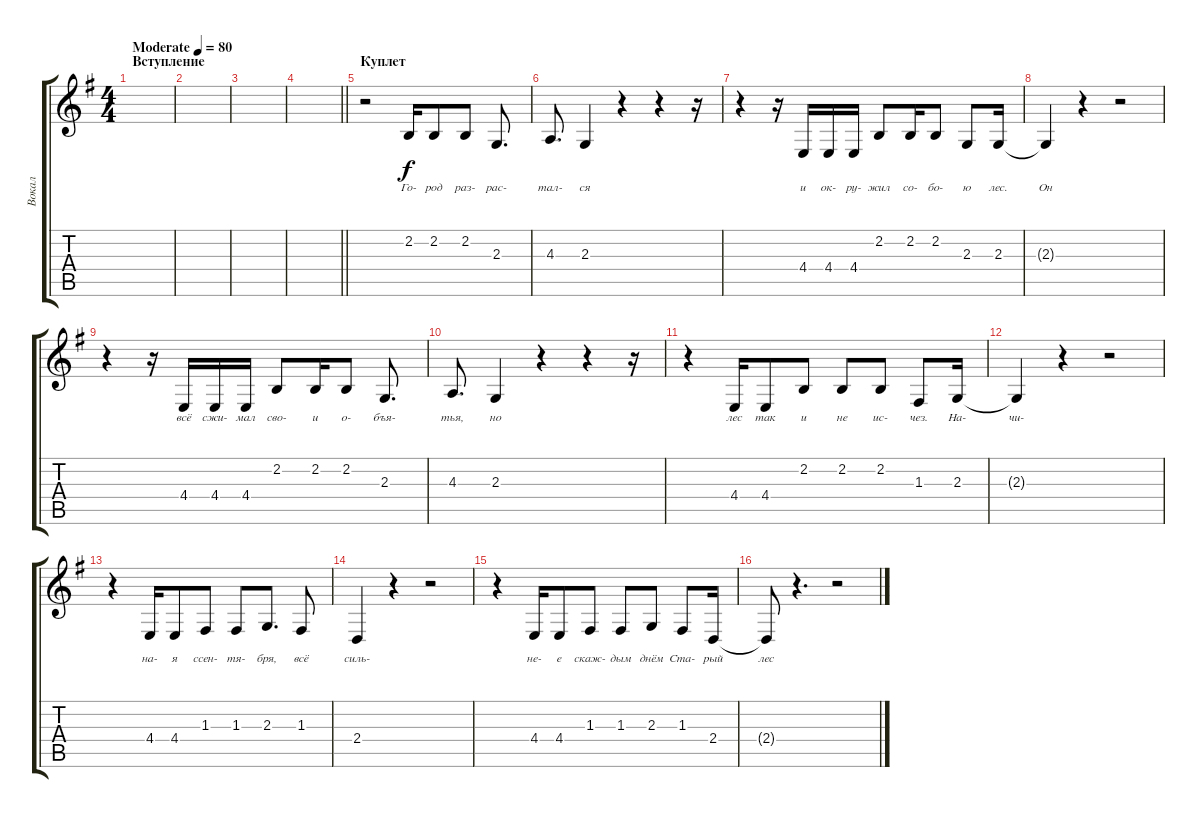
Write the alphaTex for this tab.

\track ("Вокал" "Вокал") {instrument violin}
\staff {score tabs}
\tuning (D4 A3 F3 C3 G2 C2) {hide}
\ts (4 4)
\section ("" "Вступление")
\tempo (80 "Moderate")
\clef g2
\ks eminor
|
|
|
\barLineRight lightlight
|
\section ("" "Куплет")
r.2 2.2.16{lyrics (0 "Го-") lyrics (1 "") lyrics (2 "") lyrics (3 "") lyrics (4 "")} 2.2.8{lyrics (0 "род") lyrics (1 "") lyrics (2 "") lyrics (3 "") lyrics (4 "")} 2.2.8{lyrics (0 "раз-") lyrics (1 "") lyrics (2 "") lyrics (3 "") lyrics (4 "")} 2.3.8{d lyrics (0 "рас-") lyrics (1 "") lyrics (2 "") lyrics (3 "") lyrics (4 "")} |
4.3.8{d lyrics (0 "тал-") lyrics (1 "") lyrics (2 "") lyrics (3 "") lyrics (4 "")} 2.3.4{lyrics (0 "ся") lyrics (1 "") lyrics (2 "") lyrics (3 "") lyrics (4 "")} r.4 r.4 r.16 |
r.4 r.16 4.4.16{lyrics (0 "и") lyrics (1 "") lyrics (2 "") lyrics (3 "") lyrics (4 "")} 4.4.16{lyrics (0 "ок-") lyrics (1 "") lyrics (2 "") lyrics (3 "") lyrics (4 "")} 4.4.16{lyrics (0 "ру-") lyrics (1 "") lyrics (2 "") lyrics (3 "") lyrics (4 "")} 2.2.8{lyrics (0 "жил") lyrics (1 "") lyrics (2 "") lyrics (3 "") lyrics (4 "")} 2.2.16{lyrics (0 "со-") lyrics (1 "") lyrics (2 "") lyrics (3 "") lyrics (4 "")} 2.2.8{lyrics (0 "бо-") lyrics (1 "") lyrics (2 "") lyrics (3 "") lyrics (4 "")} 2.3.8{lyrics (0 "ю") lyrics (1 "") lyrics (2 "") lyrics (3 "") lyrics (4 "")} 2.3.16{lyrics (0 "лес.") lyrics (1 "") lyrics (2 "") lyrics (3 "") lyrics (4 "")} |
2.3{t}.4{lyrics (0 "Он") lyrics (1 "") lyrics (2 "") lyrics (3 "") lyrics (4 "")} r.4 r.2 |
r.4 r.16 4.4.16{lyrics (0 "всё") lyrics (1 "") lyrics (2 "") lyrics (3 "") lyrics (4 "")} 4.4.16{lyrics (0 "сжи-") lyrics (1 "") lyrics (2 "") lyrics (3 "") lyrics (4 "")} 4.4.16{lyrics (0 "мал") lyrics (1 "") lyrics (2 "") lyrics (3 "") lyrics (4 "")} 2.2.8{lyrics (0 "сво-") lyrics (1 "") lyrics (2 "") lyrics (3 "") lyrics (4 "")} 2.2.16{lyrics (0 "и") lyrics (1 "") lyrics (2 "") lyrics (3 "") lyrics (4 "")} 2.2.8{lyrics (0 "о-") lyrics (1 "") lyrics (2 "") lyrics (3 "") lyrics (4 "")} 2.3.8{d lyrics (0 "бъя-") lyrics (1 "") lyrics (2 "") lyrics (3 "") lyrics (4 "")} |
4.3.8{d lyrics (0 "тья,") lyrics (1 "") lyrics (2 "") lyrics (3 "") lyrics (4 "")} 2.3.4{lyrics (0 "но") lyrics (1 "") lyrics (2 "") lyrics (3 "") lyrics (4 "")} r.4 r.4 r.16 |
r.4 4.4.16{lyrics (0 "лес") lyrics (1 "") lyrics (2 "") lyrics (3 "") lyrics (4 "")} 4.4.8{lyrics (0 "так") lyrics (1 "") lyrics (2 "") lyrics (3 "") lyrics (4 "")} 2.2.8{lyrics (0 "и") lyrics (1 "") lyrics (2 "") lyrics (3 "") lyrics (4 "")} 2.2.8{lyrics (0 "не") lyrics (1 "") lyrics (2 "") lyrics (3 "") lyrics (4 "")} 2.2.8{lyrics (0 "ис-") lyrics (1 "") lyrics (2 "") lyrics (3 "") lyrics (4 "")} 1.3.8{lyrics (0 "чез.") lyrics (1 "") lyrics (2 "") lyrics (3 "") lyrics (4 "")} 2.3.16{lyrics (0 "На-") lyrics (1 "") lyrics (2 "") lyrics (3 "") lyrics (4 "")} |
2.3{t}.4{lyrics (0 "чи-") lyrics (1 "") lyrics (2 "") lyrics (3 "") lyrics (4 "")} r.4 r.2 |
r.4 4.4.16{lyrics (0 "на-") lyrics (1 "") lyrics (2 "") lyrics (3 "") lyrics (4 "")} 4.4.8{lyrics (0 "я") lyrics (1 "") lyrics (2 "") lyrics (3 "") lyrics (4 "")} 1.3.8{lyrics (0 "ссен-") lyrics (1 "") lyrics (2 "") lyrics (3 "") lyrics (4 "")} 1.3.8{lyrics (0 "тя-") lyrics (1 "") lyrics (2 "") lyrics (3 "") lyrics (4 "")} 2.3.8{d lyrics (0 "бря,") lyrics (1 "") lyrics (2 "") lyrics (3 "") lyrics (4 "")} 1.3.8{lyrics (0 "всё") lyrics (1 "") lyrics (2 "") lyrics (3 "") lyrics (4 "")} |
2.4.4{lyrics (0 "силь-") lyrics (1 "") lyrics (2 "") lyrics (3 "") lyrics (4 "")} r.4 r.2 |
r.4 4.4.16{lyrics (0 "не-") lyrics (1 "") lyrics (2 "") lyrics (3 "") lyrics (4 "")} 4.4.8{lyrics (0 "е") lyrics (1 "") lyrics (2 "") lyrics (3 "") lyrics (4 "")} 1.3.8{lyrics (0 "скаж-") lyrics (1 "") lyrics (2 "") lyrics (3 "") lyrics (4 "")} 1.3.8{lyrics (0 "дым") lyrics (1 "") lyrics (2 "") lyrics (3 "") lyrics (4 "")} 2.3.8{lyrics (0 "днём") lyrics (1 "") lyrics (2 "") lyrics (3 "") lyrics (4 "")} 1.3.8{lyrics (0 "Ста-") lyrics (1 "") lyrics (2 "") lyrics (3 "") lyrics (4 "")} 2.4.16{lyrics (0 "рый") lyrics (1 "") lyrics (2 "") lyrics (3 "") lyrics (4 "")} |
2.4{t}.8{lyrics (0 "лес") lyrics (1 "") lyrics (2 "") lyrics (3 "") lyrics (4 "")} r.4{d} r.2
